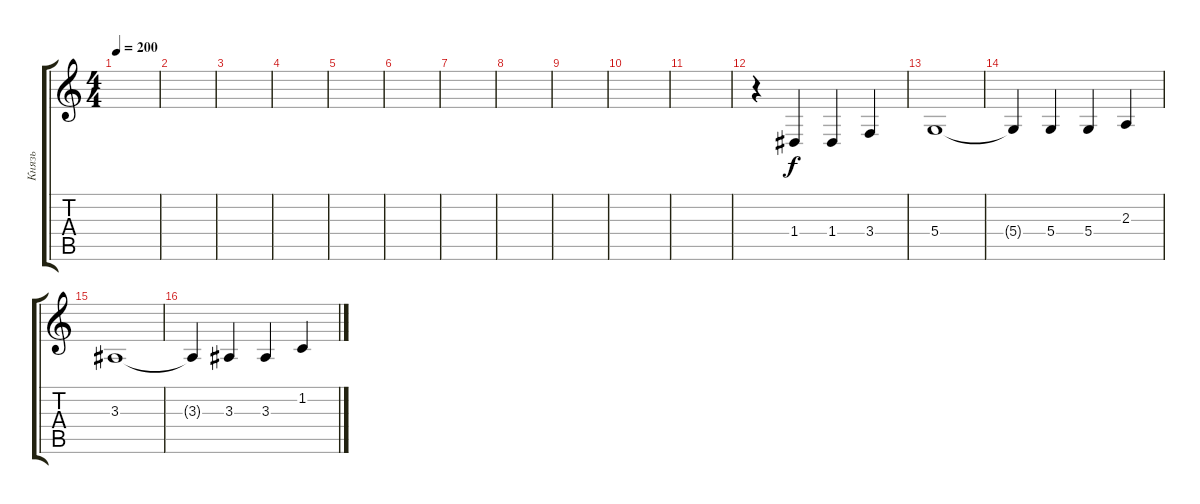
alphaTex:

\track ("Князь" "Князь") {instrument tenorsax}
\staff {score tabs}
\tuning (E4 B3 G3 D3 A2 E2) {hide}
\ts (4 4)
\tempo 200
\clef g2
\ks c
|
|
|
|
|
|
|
|
|
|
|
r.4 1.4.4 1.4.4 3.4.4 |
5.4.1 |
5.4{t}.4 5.4.4 5.4.4 2.3.4 |
3.3.1 |
3.3{t}.4 3.3.4 3.3.4 1.2.4
